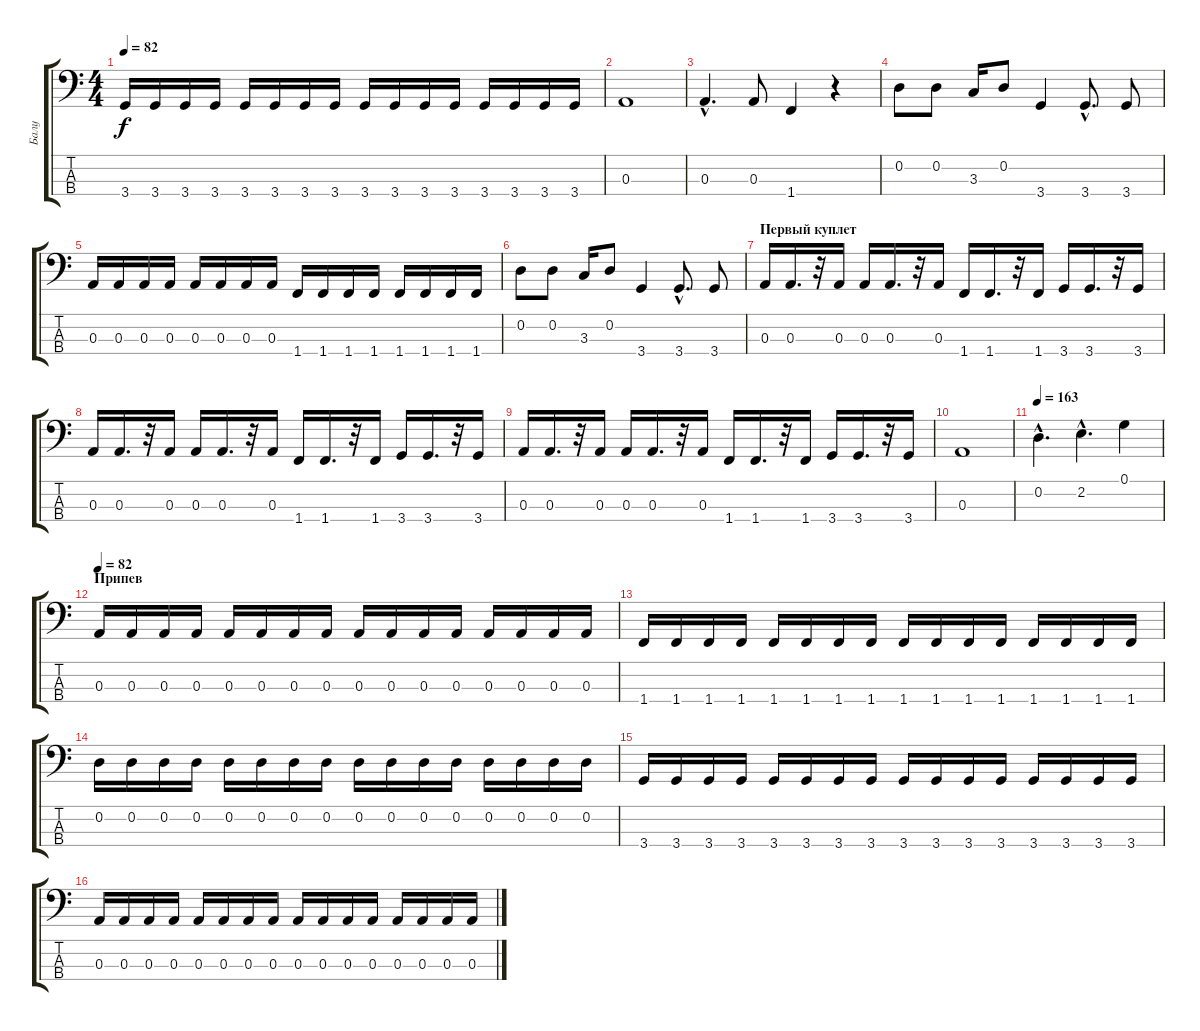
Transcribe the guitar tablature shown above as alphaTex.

\track ("Балу" "Балу") {instrument electricbasspick}
\staff {score tabs}
\tuning (G2 D2 A1 E1) {hide}
\ts (4 4)
\tempo 82
\clef f4
\ks c
3.4.16{dy f} 3.4.16 3.4.16 3.4.16 3.4.16 3.4.16 3.4.16 3.4.16 3.4.16 3.4.16 3.4.16 3.4.16 3.4.16 3.4.16 3.4.16 3.4.16 |
0.3.1 |
0.3{hac}.4{d} 0.3.8 1.4.4 r.4 |
0.2.8 0.2.8 3.3.16 0.2.8 3.4.4 3.4{hac}.8{d} 3.4.8 |
0.3.16 0.3.16 0.3.16 0.3.16 0.3.16 0.3.16 0.3.16 0.3.16 1.4.16 1.4.16 1.4.16 1.4.16 1.4.16 1.4.16 1.4.16 1.4.16 |
0.2.8 0.2.8 3.3.16 0.2.8 3.4.4 3.4{hac}.8{d} 3.4.8 |
\section ("" "Первый куплет")
0.3.16 0.3.16{d} r.32 0.3.16 0.3.16 0.3.16{d} r.32 0.3.16 1.4.16 1.4.16{d} r.32 1.4.16 3.4.16 3.4.16{d} r.32 3.4.16 |
0.3.16 0.3.16{d} r.32 0.3.16 0.3.16 0.3.16{d} r.32 0.3.16 1.4.16 1.4.16{d} r.32 1.4.16 3.4.16 3.4.16{d} r.32 3.4.16 |
0.3.16 0.3.16{d} r.32 0.3.16 0.3.16 0.3.16{d} r.32 0.3.16 1.4.16 1.4.16{d} r.32 1.4.16 3.4.16 3.4.16{d} r.32 3.4.16 |
0.3.1 |
\tempo 163
0.2{hac}.4{d} 2.2{hac}.4{d} 0.1.4 |
\section ("" "Припев")
\tempo 82
0.3.16 0.3.16 0.3.16 0.3.16 0.3.16 0.3.16 0.3.16 0.3.16 0.3.16 0.3.16 0.3.16 0.3.16 0.3.16 0.3.16 0.3.16 0.3.16 |
1.4.16 1.4.16 1.4.16 1.4.16 1.4.16 1.4.16 1.4.16 1.4.16 1.4.16 1.4.16 1.4.16 1.4.16 1.4.16 1.4.16 1.4.16 1.4.16 |
0.2.16 0.2.16 0.2.16 0.2.16 0.2.16 0.2.16 0.2.16 0.2.16 0.2.16 0.2.16 0.2.16 0.2.16 0.2.16 0.2.16 0.2.16 0.2.16 |
3.4.16 3.4.16 3.4.16 3.4.16 3.4.16 3.4.16 3.4.16 3.4.16 3.4.16 3.4.16 3.4.16 3.4.16 3.4.16 3.4.16 3.4.16 3.4.16 |
0.3.16 0.3.16 0.3.16 0.3.16 0.3.16 0.3.16 0.3.16 0.3.16 0.3.16 0.3.16 0.3.16 0.3.16 0.3.16 0.3.16 0.3.16 0.3.16
